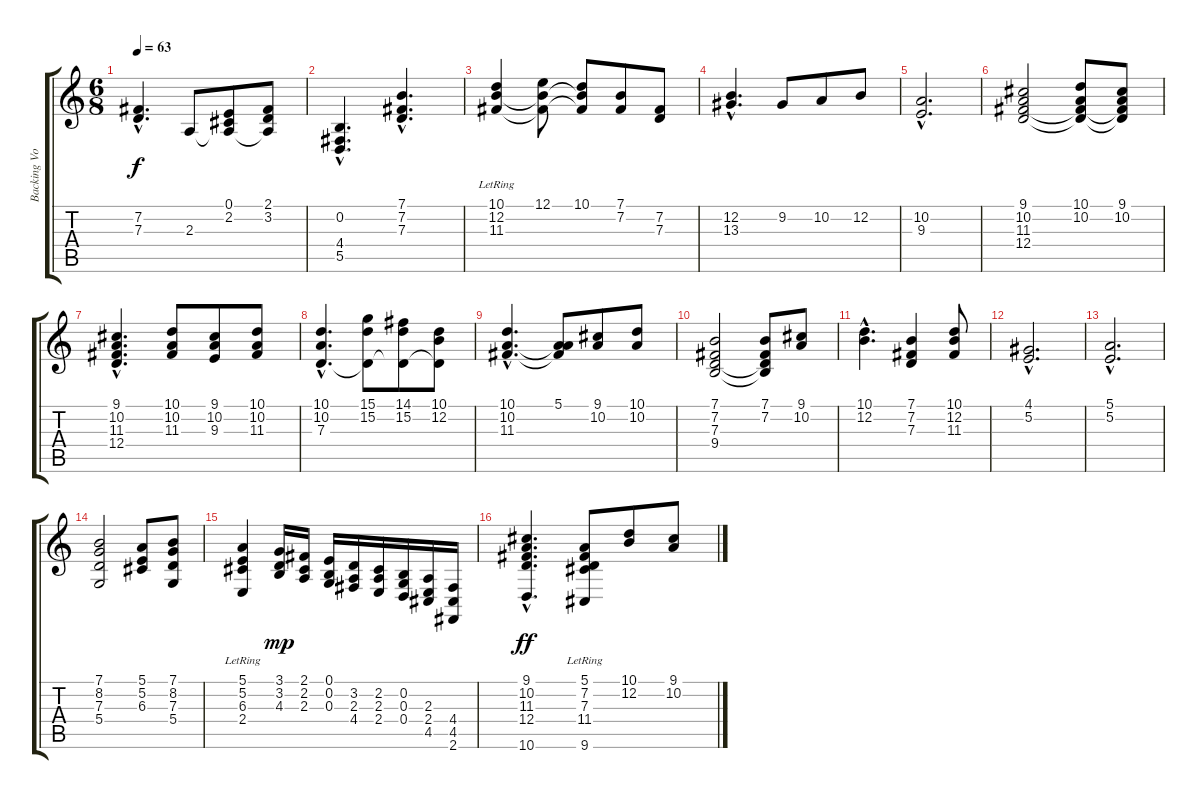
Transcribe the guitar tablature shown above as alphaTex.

\track ("Backing Vocals" "Backing Vo") {instrument choiraahs}
\staff {score tabs}
\tuning (E4 B3 G3 D3 A2 E2) {hide}
\ts (6 8)
\tempo 63
\clef g2
\ks c
(7.2{hac} 7.3{hac}).4{d dy f} 2.3.8 (0.1 2.2 2.3{t}).8 (2.1 3.2 2.3{t}).8 |
(0.2{hac} 4.4{hac} 5.5{hac}).4{d} (7.1{hac} 7.2{hac} 7.3{hac}).4{d} |
(10.1 12.2{lr} 11.3{lr}).4 (12.1 12.2{t} 11.3{t}).8 (10.1 12.2{t} 11.3{t}).8 (7.1 7.2).8 (7.2 7.3).8 |
(12.2{hac} 13.3{hac}).4{d} 9.2.8 10.2.8 12.2.8 |
(10.2{hac} 9.3{hac}).2{d} |
(9.1 10.2 11.3 12.4).2 (10.1 10.2 11.3{t} 12.4{t}).8 (9.1 10.2 11.3{t} 12.4{t}).8 |
(9.1{hac} 10.2{hac} 11.3{hac} 12.4{hac}).4{d} (10.1 10.2 11.3).8 (9.1 10.2 9.3).8 (10.1 10.2 11.3).8 |
(10.1{hac} 10.2{hac} 7.3{hac}).4{d} (15.1 15.2 7.3{t}).8 (14.1 15.2 7.3{t}).8 (10.1 12.2 7.3{t}).8 |
(10.1{hac} 10.2{hac} 11.3{hac}).4{d} (5.1 10.2{t} 11.3{t}).8 (9.1 10.2).8 (10.1 10.2).8 |
(7.1 7.2 7.3 9.4).2 (7.1 7.2 7.3{t} 9.4{t}).8 (9.1 10.2).8 |
(10.1{hac} 12.2{hac}).4{d} (7.1 7.2 7.3).4 (10.1 12.2 11.3).8 |
(4.1{hac} 5.2{hac}).2{d} |
(5.1{hac} 5.2{hac}).2{d} |
(7.1 8.2 7.3 5.4).2{volume 12} (5.1 5.2 6.3).8 (7.1 8.2 7.3 5.4).8 |
(5.1 5.2 6.3 2.4{lr}).4 (3.1 3.2 4.3).16{dy mp} (2.1 2.2 2.3).16 (0.1 0.2 0.3).16 (3.2 2.3 4.4).16 (2.2 2.3 2.4).16 (0.2 0.3 0.4).16 (2.3 2.4 4.5).16 (4.4 4.5 2.6).16 |
(9.1{hac} 10.2{hac} 11.3{hac} 12.4{hac} 10.6{hac}).4{d dy ff} (5.1 7.2 7.3 11.4{lr} 9.6{lr}).8 (10.1 12.2).8 (9.1 10.2).8
